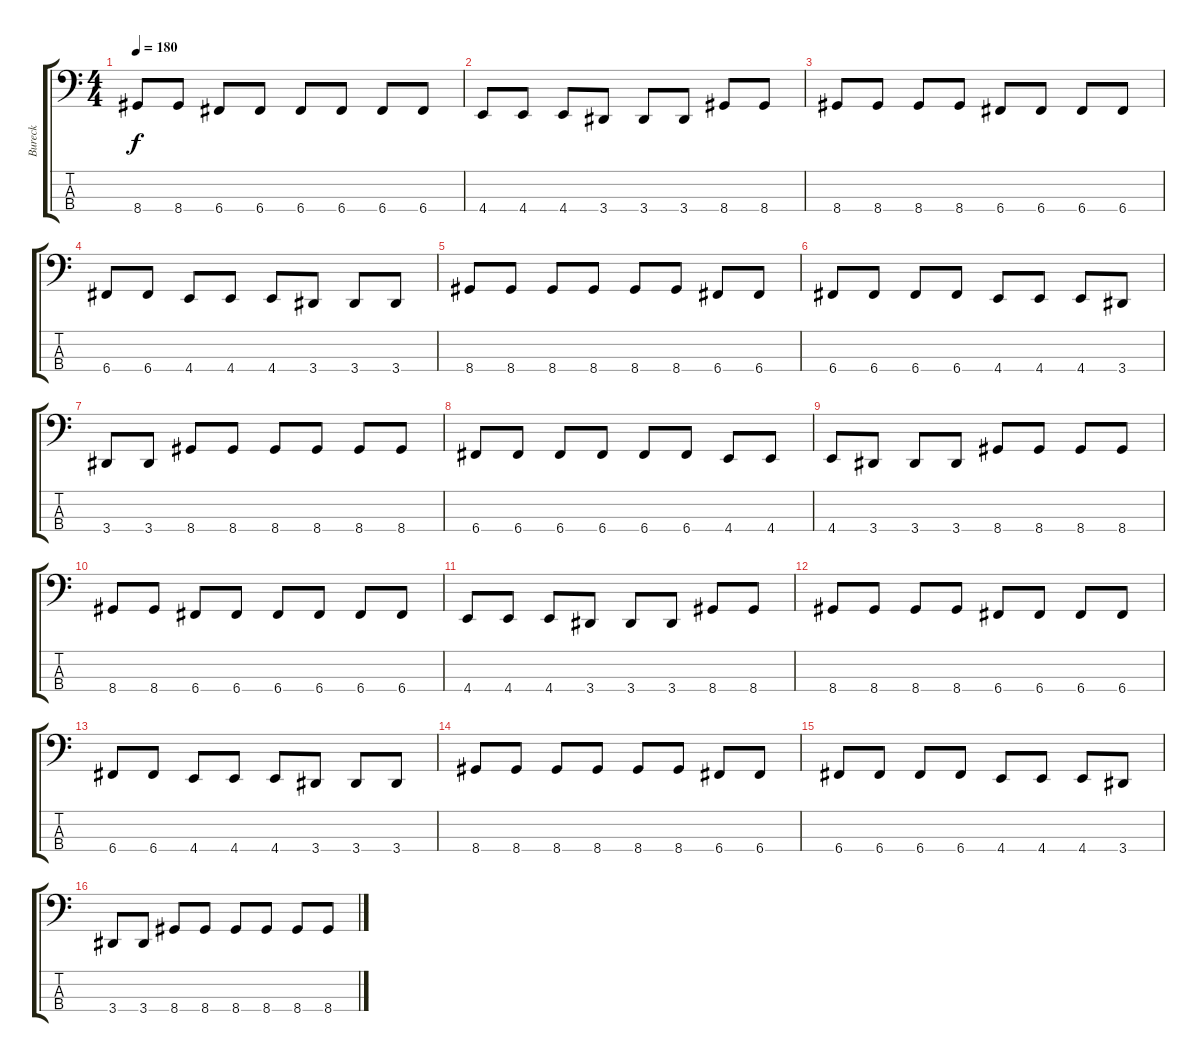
\track ("Bureck" "Bureck") {instrument electricbassfinger}
\staff {score tabs}
\tuning (F2 C2 G1 C1) {hide}
\ts (4 4)
\tempo 180
\clef f4
\ks c
8.4.8{dy f} 8.4.8 6.4.8 6.4.8 6.4.8 6.4.8 6.4.8 6.4.8 |
4.4.8 4.4.8 4.4.8 3.4.8 3.4.8 3.4.8 8.4.8 8.4.8 |
8.4.8 8.4.8 8.4.8 8.4.8 6.4.8 6.4.8 6.4.8 6.4.8 |
6.4.8 6.4.8 4.4.8 4.4.8 4.4.8 3.4.8 3.4.8 3.4.8 |
8.4.8 8.4.8 8.4.8 8.4.8 8.4.8 8.4.8 6.4.8 6.4.8 |
6.4.8 6.4.8 6.4.8 6.4.8 4.4.8 4.4.8 4.4.8 3.4.8 |
3.4.8 3.4.8 8.4.8 8.4.8 8.4.8 8.4.8 8.4.8 8.4.8 |
6.4.8 6.4.8 6.4.8 6.4.8 6.4.8 6.4.8 4.4.8 4.4.8 |
4.4.8 3.4.8 3.4.8 3.4.8 8.4.8 8.4.8 8.4.8 8.4.8 |
8.4.8 8.4.8 6.4.8 6.4.8 6.4.8 6.4.8 6.4.8 6.4.8 |
4.4.8 4.4.8 4.4.8 3.4.8 3.4.8 3.4.8 8.4.8 8.4.8 |
8.4.8 8.4.8 8.4.8 8.4.8 6.4.8 6.4.8 6.4.8 6.4.8 |
6.4.8 6.4.8 4.4.8 4.4.8 4.4.8 3.4.8 3.4.8 3.4.8 |
8.4.8 8.4.8 8.4.8 8.4.8 8.4.8 8.4.8 6.4.8 6.4.8 |
6.4.8 6.4.8 6.4.8 6.4.8 4.4.8 4.4.8 4.4.8 3.4.8 |
3.4.8 3.4.8 8.4.8 8.4.8 8.4.8 8.4.8 8.4.8 8.4.8
